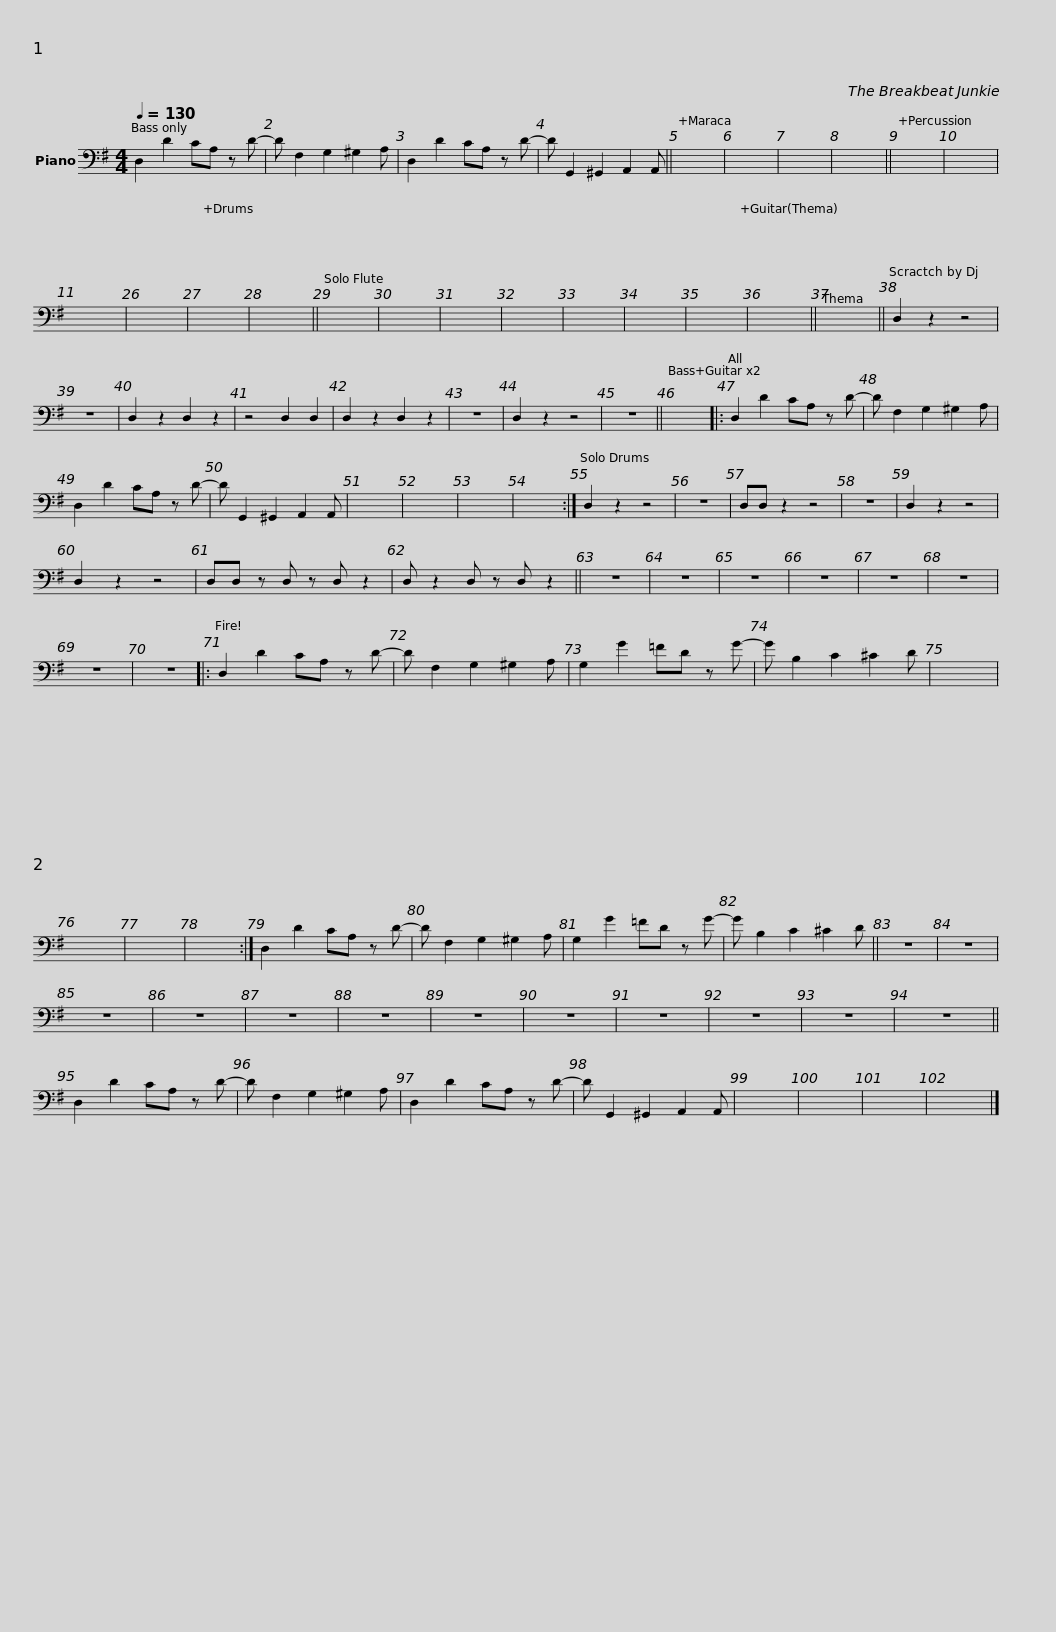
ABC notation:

X:1
L:1/8
Q:1/4=130
M:4/4
I:linebreak $
K:G
V:1 bass
V:1
 D,2 D2 CA, z D- | D F,2 G,2 ^G,2 A, | D,2 D2 CA, z D- | D G,,2 ^G,,2 A,,2 A,, || x8 | %5
 x8 | x8 | x8 || x8 | x8 | %10
 x8 |$ x8 || x8 | x8 | x8 | %15
 x8 | x8 | x8 | x8 | x8 || %20
 x8 | x8 | x8 | x8 | x8 | %25
 x8 | x8 | x8 ||$ x8 | x8 | %30
 x8 | x8 | x8 | x8 | x8 | %35
 x8 || x8 || D,2 z2 z4 | z8 | D,2 z2 D,2 z2 | %40
 z4 D,2 D,2 | D,2 z2 D,2 z2 |$ z8 | D,2 z2 z4 | z8 || %45
 x8 |: D,2 D2 CA, z D- | D F,2 G,2 ^G,2 A, | D,2 D2 CA, z D- | D G,,2 ^G,,2 A,,2 A,, | %50
 x8 |$ x8 | x8 | x8 :| D,2 z2 z4 | %55
 z8 | D,D, z2 z4 | z8 | D,2 z2 z4 | D,2 z2 z4 | %60
 D,D, z D, z D, z2 | D, z2 D, z D, z2 ||$ z8 | z8 | z8 | %65
 z8 | z8 | z8 | z8 | z8 |: %70
 D,2 D2 CA, z D- | D F,2 G,2 ^G,2 A, | G,2 G2 =FD z G- | G B,2 C2 ^C2 D | x8 | %75
 x8 | x8 | x8 :|$ D,2 D2 CA, z D- | D F,2 G,2 ^G,2 A, | %80
 G,2 G2 =FD z G- | G B,2 C2 ^C2 D || z8 | z8 | z8 | %85
 z8 | z8 | z8 | z8 | z8 | %90
 z8 | z8 | z8 | z8 || D,2 D2 CA, z D- | %95
 D F,2 G,2 ^G,2 A, |$ D,2 D2 CA, z D- | D G,,2 ^G,,2 A,,2 A,, | x8 | x8 | %100
 x8 | x8 |] %102
